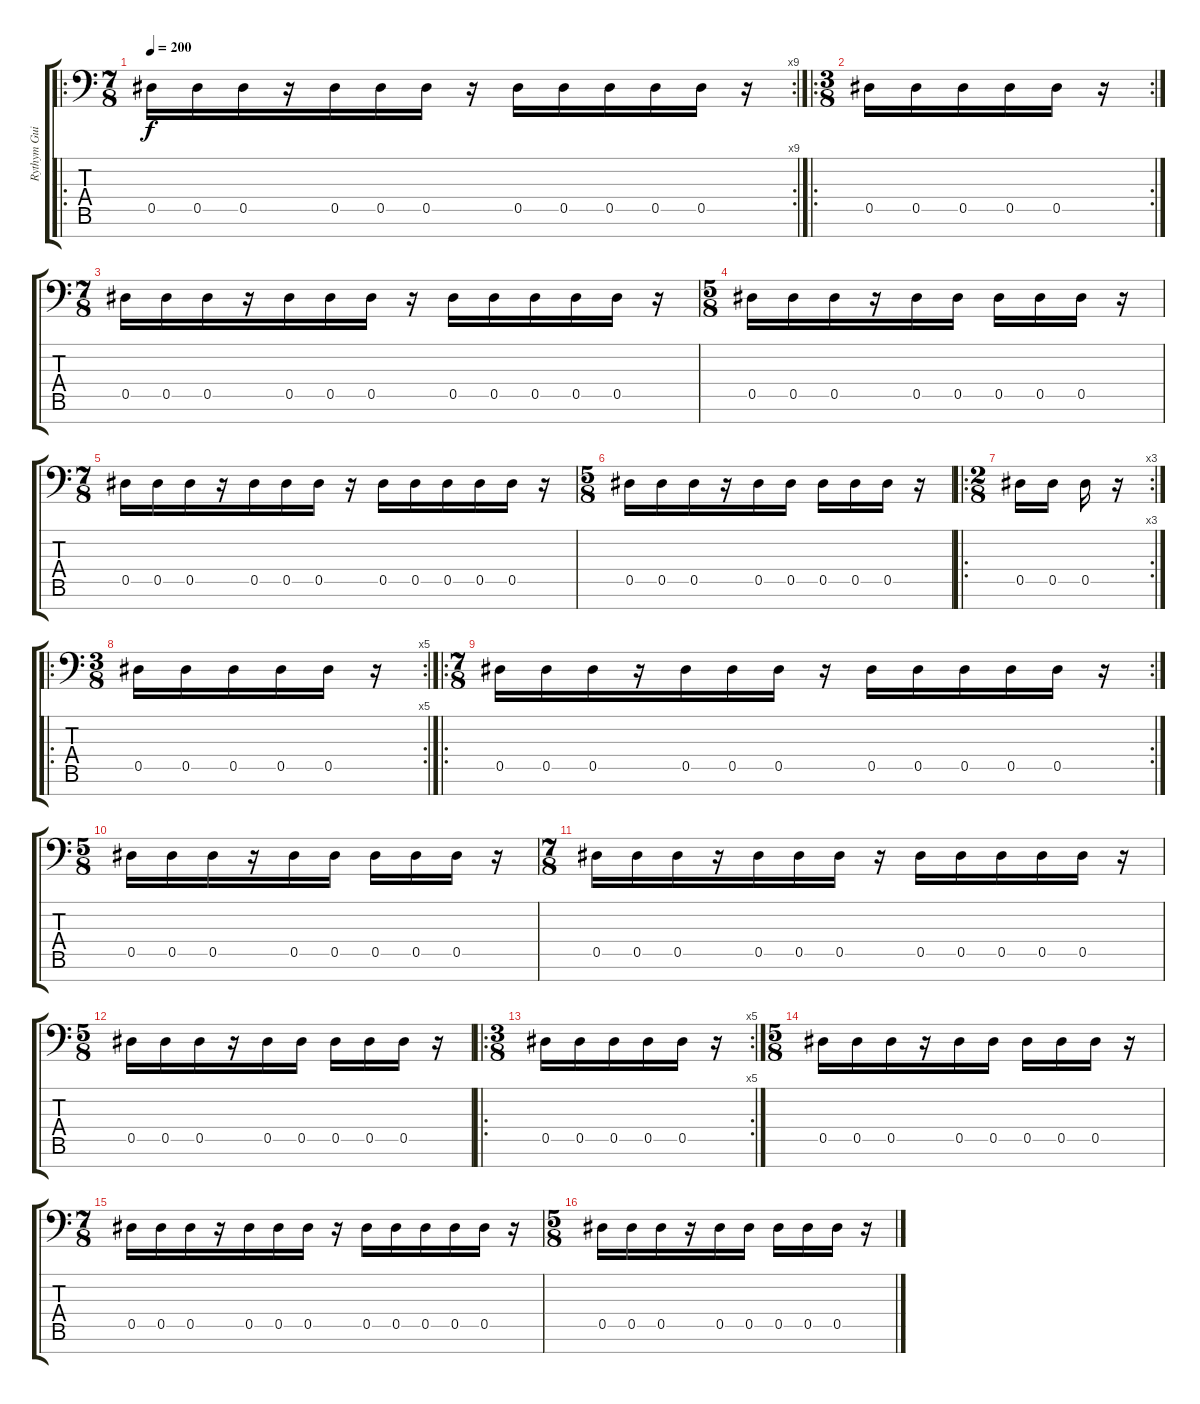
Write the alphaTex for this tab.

\track ("Rythym Guitar 2 (Tuned To F)" "Rythym Gui") {instrument distortionguitar}
\staff {score tabs}
\tuning (Bb3 Gb3 Db3 Ab2 Eb2 Bb1 F1) {hide}
\ro
\rc 9
\ts (7 8)
\tempo 200
\clef f4
\ks c
0.5.16{dy f instrument distortionguitar} 0.5.16 0.5.16 r.16 0.5.16 0.5.16 0.5.16 r.16 0.5.16 0.5.16 0.5.16 0.5.16 0.5.16 r.16 |
\ro
\rc 2
\ts (3 8)
0.5.16 0.5.16 0.5.16 0.5.16 0.5.16 r.16 |
\ts (7 8)
0.5.16 0.5.16 0.5.16 r.16 0.5.16 0.5.16 0.5.16 r.16 0.5.16 0.5.16 0.5.16 0.5.16 0.5.16 r.16 |
\ts (5 8)
0.5.16 0.5.16 0.5.16 r.16 0.5.16 0.5.16 0.5.16 0.5.16 0.5.16 r.16 |
\ts (7 8)
0.5.16 0.5.16 0.5.16 r.16 0.5.16 0.5.16 0.5.16 r.16 0.5.16 0.5.16 0.5.16 0.5.16 0.5.16 r.16 |
\ts (5 8)
0.5.16 0.5.16 0.5.16 r.16 0.5.16 0.5.16 0.5.16 0.5.16 0.5.16 r.16 |
\ro
\rc 3
\ts (2 8)
0.5.16 0.5.16 0.5.16 r.16 |
\ro
\rc 5
\ts (3 8)
0.5.16 0.5.16 0.5.16 0.5.16 0.5.16 r.16 |
\ro
\rc 2
\ts (7 8)
0.5.16 0.5.16 0.5.16 r.16 0.5.16 0.5.16 0.5.16 r.16 0.5.16 0.5.16 0.5.16 0.5.16 0.5.16 r.16 |
\ts (5 8)
0.5.16 0.5.16 0.5.16 r.16 0.5.16 0.5.16 0.5.16 0.5.16 0.5.16 r.16 |
\ts (7 8)
0.5.16 0.5.16 0.5.16 r.16 0.5.16 0.5.16 0.5.16 r.16 0.5.16 0.5.16 0.5.16 0.5.16 0.5.16 r.16 |
\ts (5 8)
0.5.16 0.5.16 0.5.16 r.16 0.5.16 0.5.16 0.5.16 0.5.16 0.5.16 r.16 |
\ro
\rc 5
\ts (3 8)
0.5.16 0.5.16 0.5.16 0.5.16 0.5.16 r.16 |
\ts (5 8)
0.5.16 0.5.16 0.5.16 r.16 0.5.16 0.5.16 0.5.16 0.5.16 0.5.16 r.16 |
\ts (7 8)
0.5.16 0.5.16 0.5.16 r.16 0.5.16 0.5.16 0.5.16 r.16 0.5.16 0.5.16 0.5.16 0.5.16 0.5.16 r.16 |
\ts (5 8)
0.5.16 0.5.16 0.5.16 r.16 0.5.16 0.5.16 0.5.16 0.5.16 0.5.16 r.16
